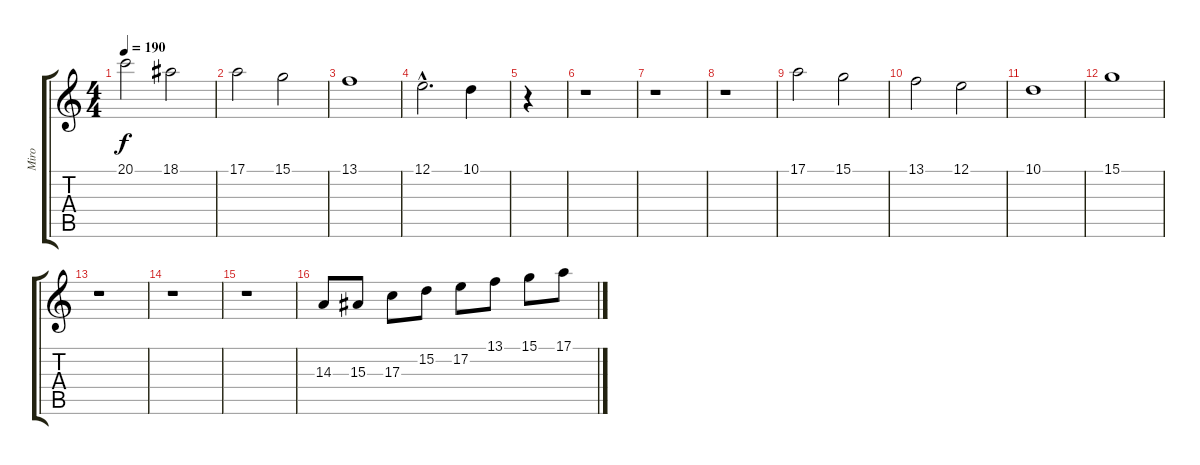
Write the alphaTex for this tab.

\track ("Miro" "Miro") {instrument stringensemble1}
\staff {score tabs}
\tuning (E4 B3 G3 D3 A2 E2) {hide}
\ts (4 4)
\tempo 190
\clef g2
\ks c
20.1.2{dy f} 18.1.2 |
17.1.2 15.1.2 |
13.1.1 |
12.1{hac}.2{d} 10.1.4 |
r.4 |
r.1 |
r.1 |
r.1 |
17.1.2{volume 13} 15.1.2 |
13.1.2 12.1.2 |
10.1.1 |
15.1.1 |
r.1 |
r.1 |
r.1 |
14.3.8{volume 14} 15.3.8 17.3.8{volume 13} 15.2.8 17.2.8 13.1.8 15.1.8 17.1.8
